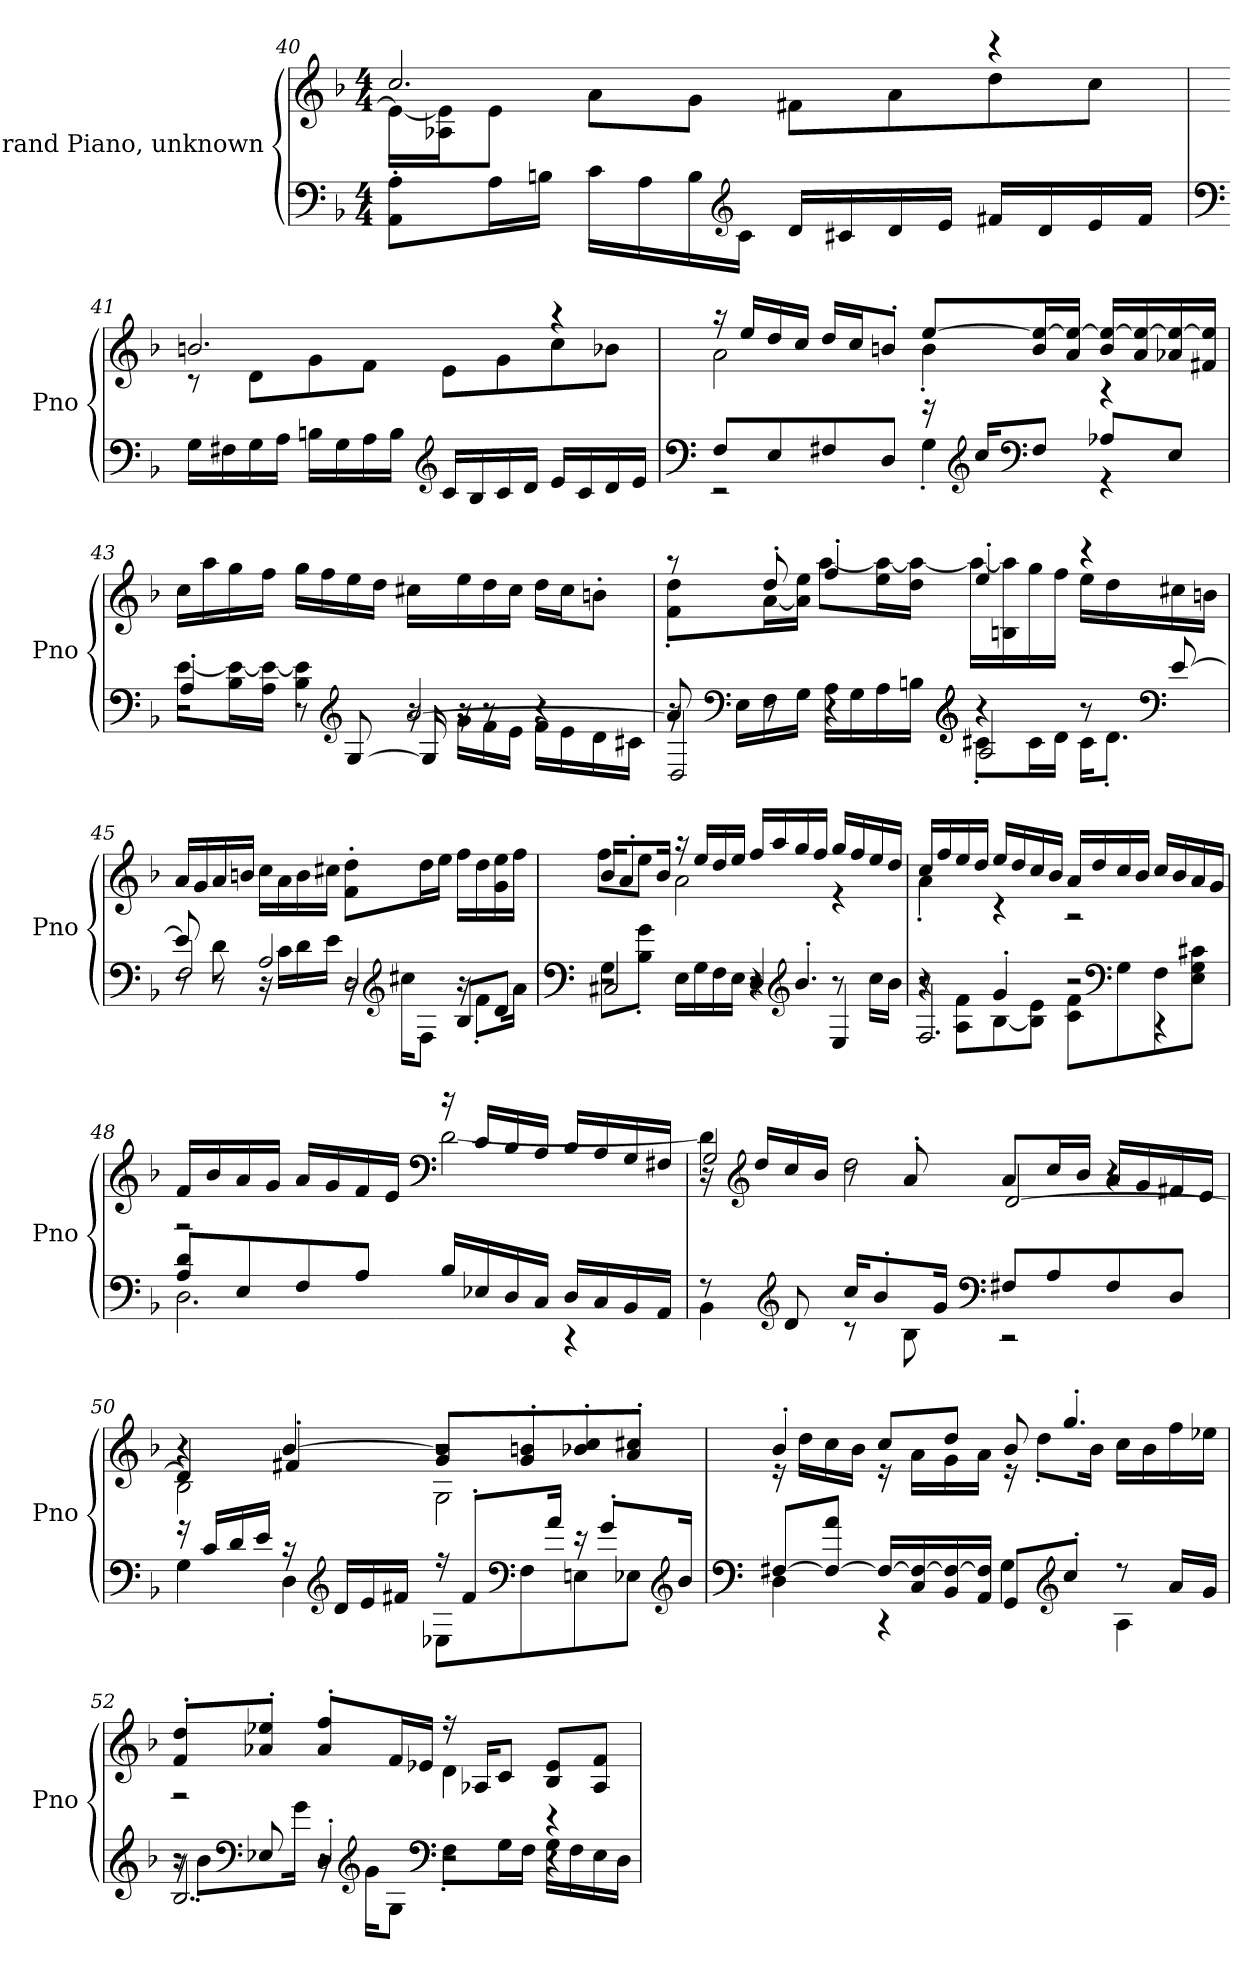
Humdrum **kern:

**kern	**kern
*part1	*part1
*staff2	*staff1
*I"Grand Piano, unknown	*
*I'Pno	*
*clefF4	*clefG2
*k[b-]	*k[b-]
*M4/4	*M4/4
=40	=40
*	*^
8AA\' 8A\'L	2.cc/	16e\LL_
.	.	16A-X\ 16e\]J
16A\L	.	8e\J
16Bn\JJ	.	.
16c\LL	.	8a\L
16A\	.	.
16B\	.	8g\J
*clefG2	*	*
16c\JJ	.	.
16d/LL	.	8f#X\L
16c#X/	.	.
16d/	.	8a\
16e/JJ	.	.
16f#X/LL	4r	8dd\
16d/	.	.
16e/	.	8cc\J
16f#/JJ	.	.
!!LO:LB:g=z	!!
=41	=41	=41
*clefF4	*	*
16G\LL	2.bn/	8r
16F#X\	.	.
16G\	.	8d\L
16A\JJ	.	.
16Bn\LL	.	8g\
16G\	.	.
16A\	.	8f\J
16B\JJ	.	.
*clefG2	*	*
16c/LL	.	8e\L
16B/	.	.
16c/	.	8g\
16d/JJ	.	.
16e/LL	4r	8cc\
16c/	.	.
16d/	.	8b-X\J
16e/JJ	.	.
=42	=42	=42
*clefF4	*	*
*^	*	*
8F/L	2r	16r	2a\
.	.	16ee/LL	.
8E/	.	16dd/	.
.	.	16cc/JJ	.
8F#X/	.	16dd/LL	.
.	.	16cc/J	.
8D/J	.	8bn'/J	.
16r	4G'\	[8ee/L	4b'\
*clefG2	*	*	*
16cc/KL	.	.	.
*clefF4	*	*	*
8F#/J	.	16b/ 16ee/_L	.
.	.	16a/ 16ee/_JJ	.
8A-X/L	4r	16b/ 16ee/_LL	4r
.	.	16a/ 16ee/_	.
8E/J	.	16a-X/ 16ee/_	.
.	.	16f#X/ 16ee/]JJ	.
*	*	*v	*v
!!LO:LB:g=z
=43	=43	=43
*	*^	*
2r	[8e\L	4A'/	16cc\LL
.	.	.	16aa\
.	16B-\ 16e\_L	.	16gg\
.	16A\ 16e\_JJ	.	16ff\JJ
.	4B-\ 4e\]	8r	16gg\LL
.	.	.	16ff\
*clefG2	*	*	*
.	.	[8G/	16ee\
.	.	.	16dd\JJ
[2a/	16r	16G/]	16cc#X\LL
.	16g\LL	16r	16ee\
.	16f\	8r	16dd\
.	16e\JJ	.	16cc#\JJ
.	16f\LL	4r	16dd\LL
.	16e\	.	16cc#\J
.	16d\	.	8bn'\J
.	16c#X\JJ	.	.
!!LO:PB:g=z
=44	=44	=44	=44
*	*	*	*^
8a/]	16r	2D/	8r	8f\' 8dd\'L
*clefF4	*	*	*	*
.	16E\LL	.	.	.
8r	16F\	.	8dd'/	[16a\L
.	16G\JJ	.	.	16a\] 16ee\JJ
4r	16A\LL	.	4ff'/	[8aa\L
.	16G\	.	.	.
.	16A\	.	.	16ee\ 16aa\_L
.	16Bn\JJ	.	.	16dd\ 16aa\_JJ
*clefG2	*	*	*	*
4r	8c#X'\L	2A/	4ee'/	16aa\LL_
.	.	.	.	16Bn\ 16aa\]
.	16c#\L	.	.	16gg\
.	16d\JJ	.	.	16ff\JJ
8r	16c#\KL	.	4r	16ee\LL
.	8.d'\J	.	.	16dd\
*clefF4	*	*	*	*
[8e/	.	.	.	16cc#X\
.	.	.	.	16bn\JJ
*	*	*	*v	*v
!!LO:LB:g=z
=45	=45	=45	=45
8e/]	8r	2F/	16a/LL
.	.	.	16g/
8r	8d\	.	16a/
.	.	.	16bn/JJ
2A/	16r	.	16cc\LL
.	16c\LL	.	16a\
.	16d\	.	16b\
.	16e\JJ	.	16cc#X\JJ
.	16r	2D/	8f\' 8dd\'L
*clefG2	*	*	*
.	16cc#X\KL	.	.
.	8F\J	.	16dd\L
.	.	.	16ee\JJ
8B-/L	16r	.	16ff\LL
.	8f'\L	.	16dd\
8d/J	.	.	16g\ 16ee\
.	16a\Jk	.	16ff\JJ
=46	=46	=46	=46
*clefF4	*	*	*
*	*	*	*^
2r	8G\L	2C#X/	16b-/KL	8ff\L
.	.	.	8a'/	.
.	8B-\' 8g\'J	.	.	8ee\J
.	.	.	16b-/Jk	.
.	16E\LL	.	16r	2a\
.	16G\	.	16ee/LL	.
.	16F\	.	16dd/	.
.	16E\JJ	.	16ee/JJ	.
8r	4r	4D/	16ff/LL	.
.	.	.	16aa/	.
*clefG2	*	*	*	*
4.b-'/	.	.	16gg/	.
.	.	.	16ff/JJ	.
.	8r	4E/	16gg/LL	4r
.	.	.	16ff/	.
.	16cc\LL	.	16ee/	.
.	16b-\JJ	.	16dd/JJ	.
!!LO:LB:g=z	!!
=47	=47	=47	=47	=47
4r	8r	2.F/	16cc/LL	4a'\
.	.	.	16ff/	.
.	8A\ 8f\L	.	16ee/	.
.	.	.	16dd/JJ	.
4g'/	[8B-\	.	16ee/LL	4r
.	.	.	16dd/	.
.	8B-\] 8e\J	.	16cc/	.
.	.	.	16b-/JJ	.
2r	8c\ 8f\L	.	16a/LL	2r
.	.	.	16dd/	.
*clefF4	*	*	*	*
.	8G\	.	16cc/	.
.	.	.	16b-/JJ	.
.	8F\	4r	16cc/LL	.
.	.	.	16b-/	.
.	8E\ 8G\ 8c#X\J	.	16a/	.
.	.	.	16g/JJ	.
*	*v	*v	*	*
=48	=48	=48	=48
8A/ 8d/L	2.D\	16f/LL	2r
.	.	16b-/	.
8E/	.	16a/	.
.	.	16g/JJ	.
8F/	.	16a/LL	.
.	.	16g/	.
8A/J	.	16f/	.
.	.	16e/JJ	.
*	*	*clefF4	*
16B-/LL	.	16r	[2d\
16E-X/	.	16c/LL	.
16D/	.	16B-/	.
16C/JJ	.	16A/JJ	.
16D/LL	4r	16B-/LL	.
16C/	.	16A/	.
16BB-/	.	16G/	.
16AA/JJ	.	16F#X/JJ	.
!!LO:LB:g=z
=49	=49	=49	=49
*	*	*	*^
8r	4BB-\	16r	4d\]	2G/
*	*	*clefG2	*	*
.	.	16dd/LL	.	.
*clefG2	*	*	*	*
8d/	.	16cc/	.	.
.	.	16b-/JJ	.	.
16cc/KL	8r	8r	2dd\	.
8b-'/	.	.	.	.
.	8B-\	8a'/	.	.
16g/Jk	.	.	.	.
*clefF4	*	*	*	*
8F#X/L	2r	8a/L	.	[2d/
8A/	.	16cc/L	.	.
.	.	16b-/JJ	.	.
8F#/	.	16a/LL	4r	.
.	.	16g/	.	.
8D/J	.	16f#X/	.	.
.	.	16e/JJ	.	.
=50	=50	=50	=50	=50
16r	4G\	4r	2B-\	4d/]
16c/LL	.	.	.	.
16d/	.	.	.	.
16e/JJ	.	.	.	.
16r	4D\	[4b-/	.	4f#X'/
*clefG2	*	*	*	*
16d/LL	.	.	.	.
16e/	.	.	.	.
16f#X/JJ	.	.	.	.
16r	8E-X\L	8g/ 8b-/]L	2G\	2r
8f#'/L	.	.	.	.
*clefF4	*	*	*	*
.	8F\	8g/' 8bn/'	.	.
16a/Jk	.	.	.	.
16r	8En\	8b-X/' 8cc/'	.	.
8g'/L	.	.	.	.
.	8E-X\J	8a/' 8cc#X/'J	.	.
*clefG2	*	*	*	*
16b-/Jk	.	.	.	.
*	*	*v	*v	*v
!!LO:LB:g=z
=51	=51	=51
*clefF4	*	*
*	*	*^
[8F#X/L	4D\	4b-'/	16r
.	.	.	16dd\LL
8F#/_ 8a/J	.	.	16cc\
.	.	.	16b-\JJ
16F#/LL_	4r	8cc/L	16r
16C/ 16F#/_	.	.	16a\LL
16BB-/ 16F#/_	.	8dd/J	16g\
16AA/ 16F#/]JJ	.	.	16a\JJ
8GG/L	4G\	8b-/	16r
.	.	.	8dd'\L
*clefG2	*	*	*
8cc'/J	.	4.gg'/	.
.	.	.	16b-\Jk
8r	4A\	.	16cc\LL
.	.	.	16b-\
16a/LL	.	.	16ff\
16g/JJ	.	.	16ee-X\JJ
=52	=52	=52	=52
*	*^	*	*
2.B-/	16r	8r	8f/' 8dd/'L	2r
.	8b-'\L	.	.	.
*clefF4	*	*	*	*
.	.	8E-X/	8a-X/' 8ee-X/'J	.
.	16g\Jk	.	.	.
.	16r	4D'/	8a-/' 8ff/'L	.
*clefG2	*	*	*	*
.	16g\KL	.	.	.
.	8G\J	.	16f/L	.
.	.	.	16e-X/JJ	.
*clefF4	*	*	*	*
.	8F'\L	2r	16r	4d\
.	.	.	16A-X/KL	.
.	16G\L	.	8c/J	.
.	16F\JJ	.	.	.
4r	16G\LL	.	8B-/ 8e-/L	4r
.	16F\	.	.	.
.	16E-\	.	8A-/ 8f/J	.
.	16D\JJ	.	.	.
*v	*v	*v	*	*
*	*v	*v
=	=
*-	*-
